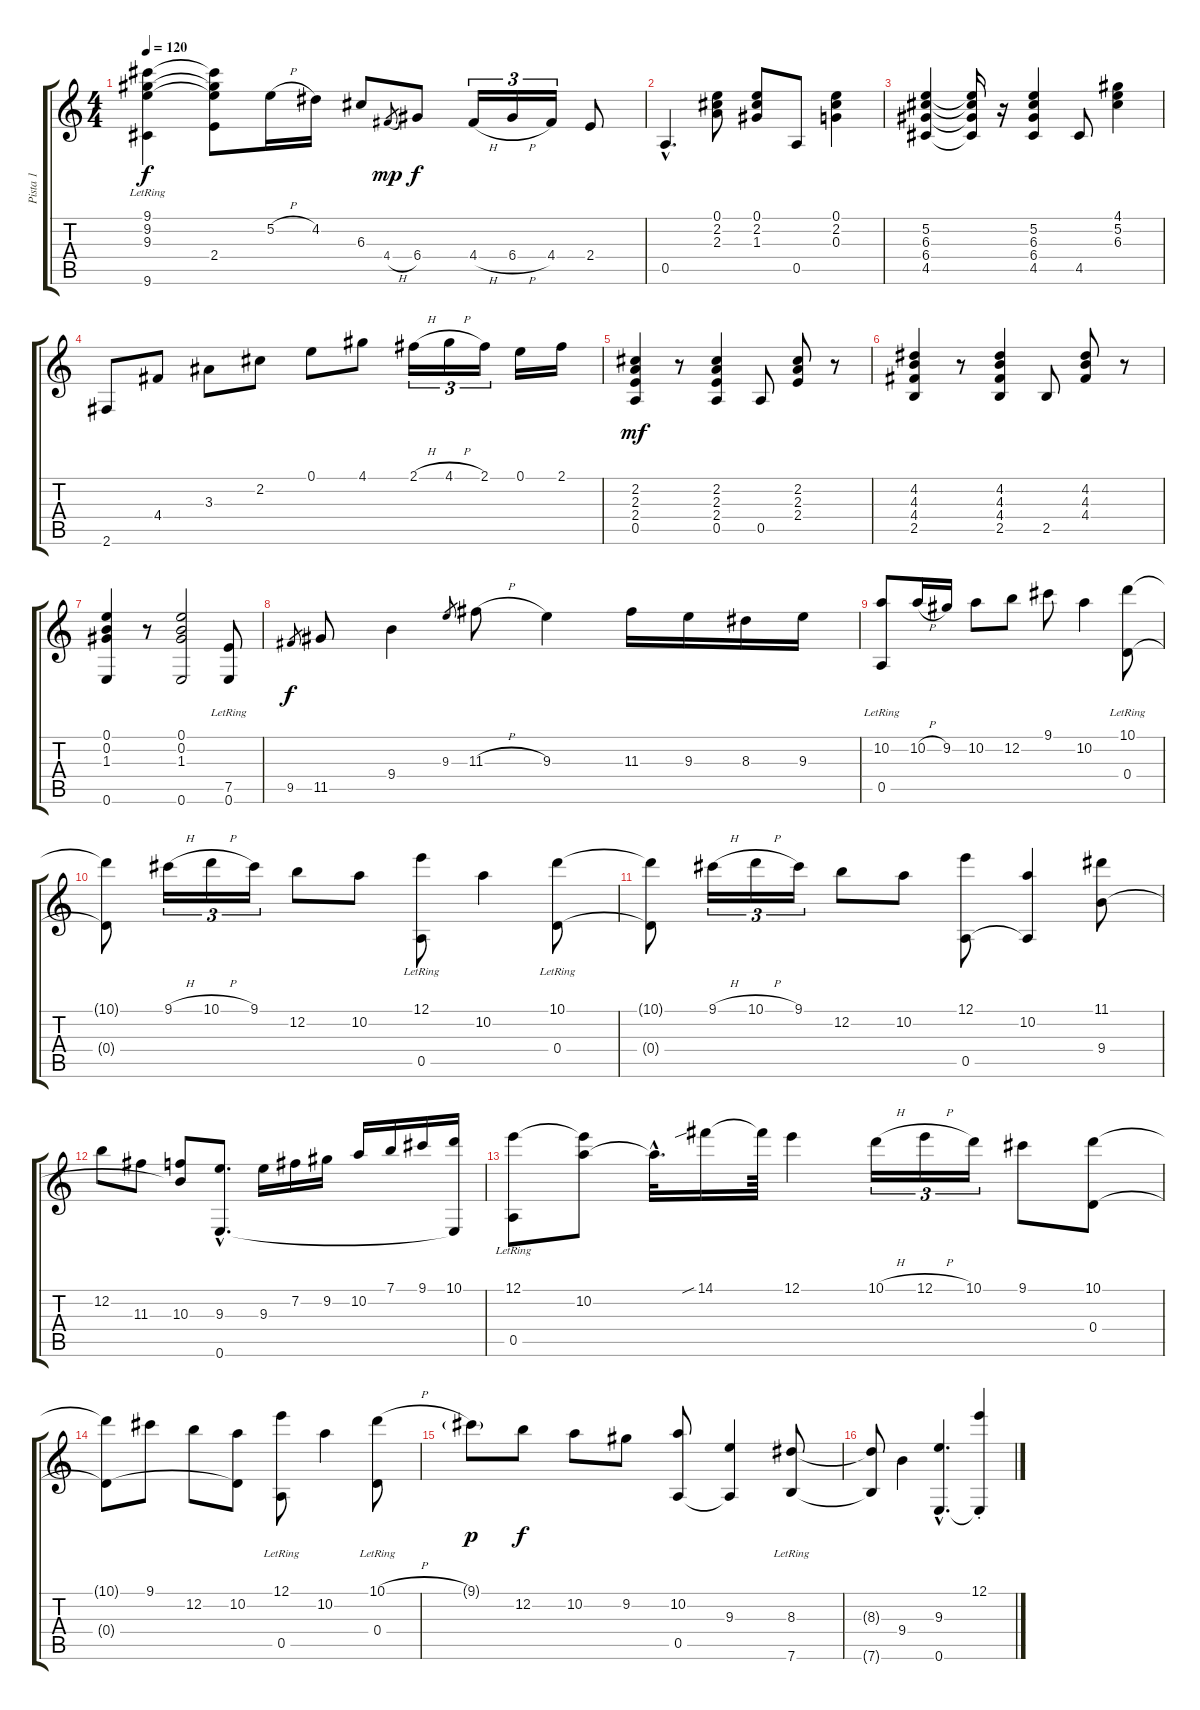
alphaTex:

\track ("Pista 1" "Pista 1") {instrument acousticguitarnylon}
\staff {score tabs}
\tuning (E4 B3 G3 D3 A2 E2) {hide}
\ts (4 4)
\tempo 120
\clef g2
\ks c
(9.1 9.2 9.3 9.6{lr}).4{dy f} (9.1{t} 9.2{t} 9.3{t} 2.4{t}).8 5.2{h}.16 4.2.16 6.3.8 4.4{h}.8{gr dy mp} 6.4.8{dy f} 4.4{h}.16{tu (3 2)} 6.4{h}.16{tu (3 2)} 4.4.16{tu (3 2)} 2.4.8 |
0.5{hac}.4{d} (0.1 2.2 2.3).8 (0.1 2.2 1.3).8 0.5.8 (0.1 2.2 0.3).4 |
(5.2 6.3 6.4 4.5).4 (5.2{t} 6.3{t} 6.4{t} 4.5{t}).16 r.16 (5.2 6.3 6.4 4.5).4 4.5.8 (4.1 5.2 6.3).4 |
2.6.8 4.4.8 3.3.8 2.2.8 0.1.8 4.1.8 2.1{h}.16{tu (3 2)} 4.1{h}.16{tu (3 2)} 2.1.16{tu (3 2)} 0.1.16 2.1.16 |
(2.2 2.3 2.4 0.5).4{dy mf} r.8 (2.2 2.3 2.4 0.5).4 0.5.8 (2.2 2.3 2.4).8 r.8 |
(4.2 4.3 4.4 2.5).4 r.8 (4.2 4.3 4.4 2.5).4 2.5.8 (4.2 4.3 4.4).8 r.8 |
(0.1 0.2 1.3 0.6).4 r.8 (0.1 0.2 1.3 0.6).2 (7.5 0.6{lr}).8 |
9.5.8{gr dy f} 11.5.8 9.4.4 9.3.8{gr} 11.3{h}.8 9.3.4 11.3.16 9.3.16 8.3.16 9.3.16 |
(10.2 0.5{lr}).8 10.2{h}.16 9.2.16 10.2.8 12.2.8 9.1.8 10.2.4 (10.1 0.4{lr}).8 |
(10.1{t} 0.4{t}).8 9.1{h}.16{tu (3 2)} 10.1{h}.16{tu (3 2)} 9.1.16{tu (3 2)} 12.2.8 10.2.8 (12.1 0.5{lr}).8 10.2.4 (10.1 0.4{lr}).8 |
(10.1{t} 0.4{t}).8 9.1{h}.16{tu (3 2)} 10.1{h}.16{tu (3 2)} 9.1.16{tu (3 2)} 12.2.8 10.2.8 (12.1 0.5).8 (10.2 0.5{t}).4 (11.1 9.4).8 |
12.2.8 11.3.8 (10.3 9.4{t}).8 (9.3{hac} 0.6{hac}).8{d} 9.3.16 7.2.16 9.2.16 10.2.16 7.1.16 9.1.16 (10.1 0.6{t}).16 |
(12.1 0.5{lr}).8 (12.1{t} 10.2).8 10.2{hac t}.32{d} 14.1{sib}.16 14.1{t}.64 12.1.4 10.1{h}.16{tu (3 2)} 12.1{h}.16{tu (3 2)} 10.1.16{tu (3 2)} 9.1.8 (10.1 0.4).8 |
(10.1{t} 0.4{t}).8 9.1.8 12.2.8 (10.2 0.4{t}).8 (12.1 0.5{lr}).8 10.2.4 (10.1{h} 0.4{lr}).8 |
9.1{g}.8{dy p} 12.2.8{dy f} 10.2.8 9.2.8 (10.2 0.5).8 (9.3 0.5{t}).4 (8.3 7.6{lr}).8 |
(8.3{t} 7.6{t}).8 9.4.4 (9.3{hac} 0.6{hac}).4{d} (12.1{st} 0.6{t}).4
